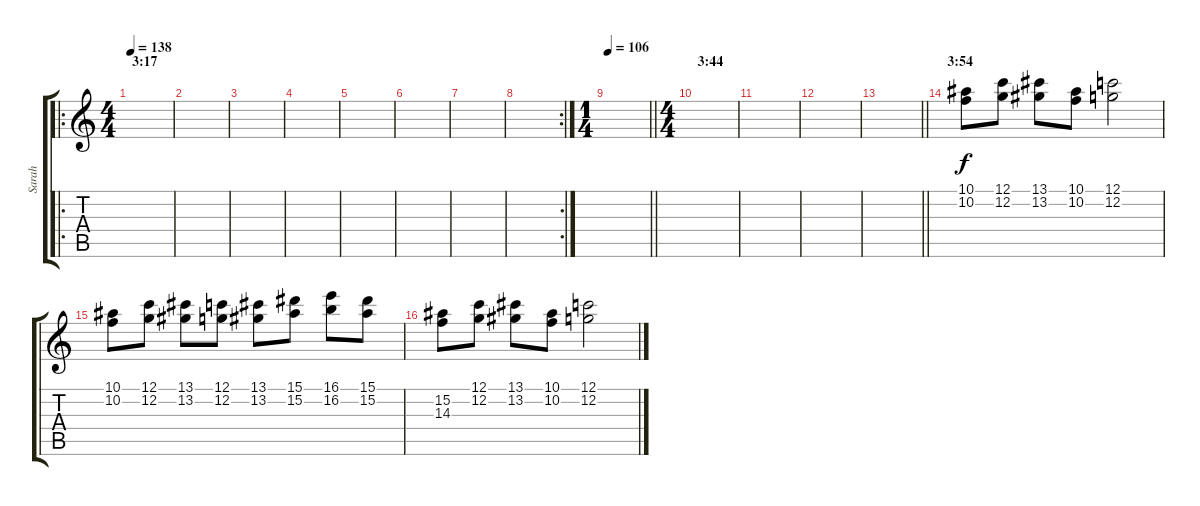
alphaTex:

\track ("Sarah" "Sarah") {instrument choiraahs}
\staff {score tabs}
\tuning (C5 G4 Eb4 Bb3 F3 C3) {hide}
\ro
\ts (4 4)
\section ("" "3:17")
\tempo 138
\clef g2
\ks c
|
|
|
|
|
|
|
\rc 2
|
\ts (1 4)
\tempo 106
\barLineRight lightlight
|
\ts (4 4)
\section ("" "3:44")
|
|
|
\barLineRight lightlight
|
\section ("" "3:54")
(10.1 10.2).8 (12.1 12.2).8 (13.1 13.2).8 (10.1 10.2).8 (12.1 12.2).2 |
(10.1 10.2).8 (12.1 12.2).8 (13.1 13.2).8 (12.1 12.2).8 (13.1 13.2).8 (15.1 15.2).8 (16.1 16.2).8 (15.1 15.2).8 |
(15.2 14.3).8 (12.1 12.2).8 (13.1 13.2).8 (10.1 10.2).8 (12.1 12.2).2
